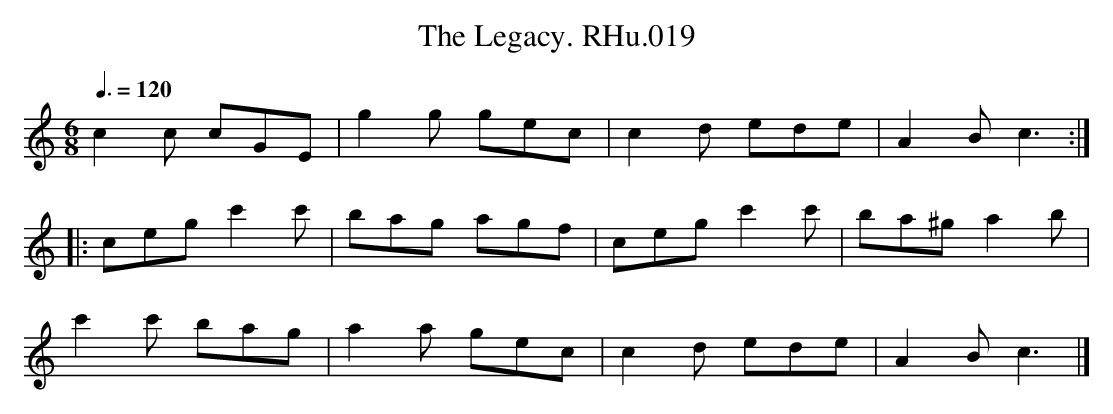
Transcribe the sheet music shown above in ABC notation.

X:1
T:Legacy. RHu.019, The
M:6/8
L:1/8
Q:3/8=120
K:C
c2c cGE|g2g gec|c2d ede|A2Bc3:|
|:ceg c'2c'|bag agf|ceg c'2c'|ba^g a2b|
c'2c' bag|a2a gec|c2d ede|A2B c3|]
